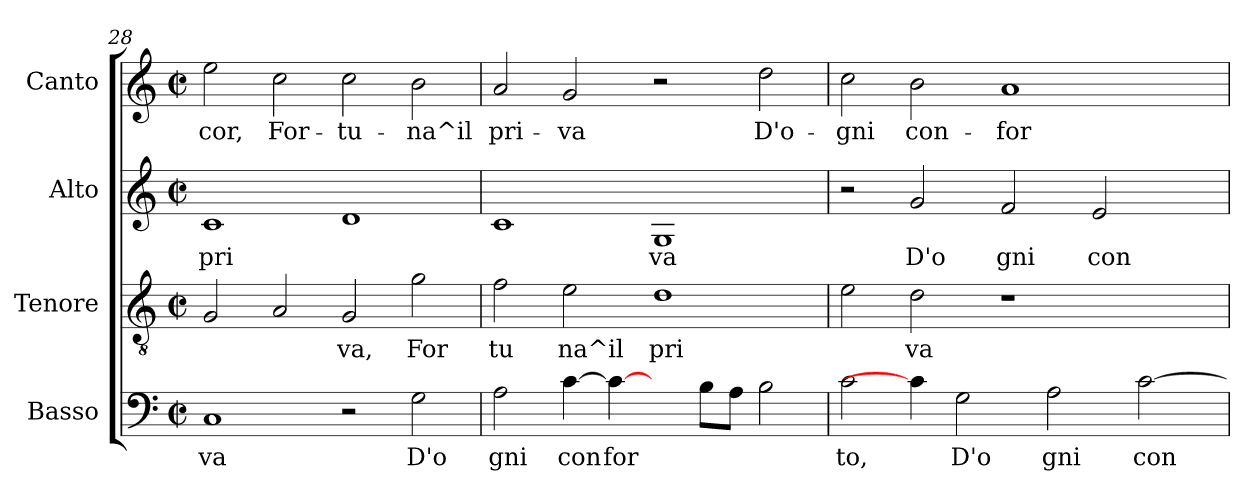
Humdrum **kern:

**kern	**text	**kern	**text	**kern	**text	**kern	**text
*part4	*part4	*part3	*part3	*part2	*part2	*part1	*part1
*staff4	*staff4	*staff3	*staff3	*staff2	*staff2	*staff1	*staff1
*I"Basso	*	*I"Tenore	*	*I"Alto	*	*I"Canto	*
*I'Basso	*	*I'Tenore	*	*I'Alto	*	*I'Canto	*
*clefF4	*	*clefGv2	*	*clefG2	*	*clefG2	*
*k[]	*	*k[]	*	*k[]	*	*k[]	*
*C:	*	*C:	*	*C:	*	*C:	*
*M2/2	*	*M2/2	*	*M2/2	*	*M2/2	*
*met(c|)	*	*met(c|)	*	*met(c|)	*	*met(c|)	*
=28	=28	=28	=28	=28	=28	=28	=28
!	!LO:LY:b:cj	!	!LO:LY:b:cj	!	!LO:LY:b:cj	!	!LO:LY:b:cj
1C	va	2G/	.	1c	pri	2ee\	cor,
!	!	!	!LO:LY:b:cj	!	!	!	!LO:LY:b:cj
.	.	2A/	.	.	.	2cc\	For-
!	!	!	!LO:LY:b:cj	!	!LO:LY:b:cj	!	!LO:LY:b:cj
2r	.	2G/	va,	1d	.	2cc\	-tu-
!	!LO:LY:b:cj	!	!LO:LY:b:cj	!	!	!	!LO:LY:b:cj
2G\	D'o	2g\	For	.	.	2b\	-na^il
=29	=29	=29	=29	=29	=29	=29	=29
!	!LO:LY:b:cj	!	!LO:LY:b:cj	!	!LO:LY:b:cj	!	!LO:LY:b:cj
2A\	gni	2f\	tu	1c	.	2a/	pri-
!	!LO:LY:b:cj	!	!LO:LY:b:cj	!	!	!	!LO:LY:b:cj
[>4c\	con	2e\	na^il	.	.	2g/	-va
!	!LO:LY:b:cj	!	!	!	!	!	!
4c\_	for	.	.	.	.	.	.
!	!	!	!LO:LY:b:cj	!	!LO:LY:b:cj	!	!
4ryy	.	1d	pri	1G	va	2r	.
!	!LO:LY:b:cj	!	!	!	!	!	!
8B\L	.	.	.	.	.	.	.
!	!LO:LY:b:cj	!	!	!	!	!	!
8A\J	.	.	.	.	.	.	.
!	!LO:LY:b:cj	!	!	!	!	!	!LO:LY:b:cj
2B\	.	.	.	.	.	2dd\	D'o-
=30	=30	=30	=30	=30	=30	=30	=30
!	!LO:LY:b:cj	!	!LO:LY:b:cj	!	!	!	!LO:LY:b:cj
2c\	to,	2e\	.	2r	.	2cc\	-gni
!	!	!	!LO:LY:b:cj	!	!LO:LY:b:cj	!	!LO:LY:b:cj
4c\]	.	2d\	va	2g/	D'o	2b\	con-
!	!LO:LY:b:cj	!	!	!	!	!	!
2G\	D'o	.	.	.	.	.	.
!	!	!	!	!	!LO:LY:b:cj	!	!LO:LY:b:cj
.	.	1r	.	2f/	gni	1a	-for-
!	!LO:LY:b:cj	!	!	!	!	!	!
2A\	gni	.	.	.	.	.	.
!	!	!	!	!	!LO:LY:b:cj	!	!
.	.	.	.	2e/	con	.	.
!	!LO:LY:b:cj	!	!	!	!	!	!
[>2c\	con	.	.	.	.	.	.
.	.	4ryy	.	4ryy	.	4ryy	.
=	=	=	=	=	=	=	=
*-	*-	*-	*-	*-	*-	*-	*-
